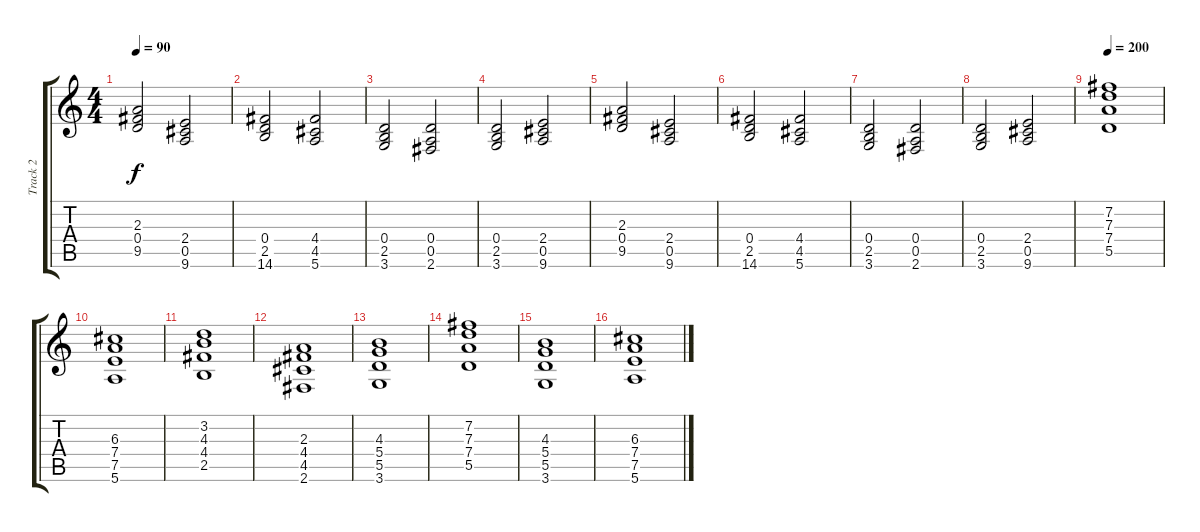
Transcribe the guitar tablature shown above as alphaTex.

\track ("Track 2" "Track 2") {instrument electricguitarclean}
\staff {score tabs}
\tuning (E4 B3 G3 D3 A2 E2) {hide}
\ts (4 4)
\section ("" "")
\tempo 90
\clef g2
\ks c
(2.3 0.4 9.5).2{dy f instrument electricguitarclean} (2.4 0.5 9.6).2 |
(0.4 2.5 14.6).2 (4.4 4.5 5.6).2 |
(0.4 2.5 3.6).2 (0.4 0.5 2.6).2 |
(0.4 2.5 3.6).2 (2.4 0.5 9.6).2 |
(2.3 0.4 9.5).2 (2.4 0.5 9.6).2 |
(0.4 2.5 14.6).2 (4.4 4.5 5.6).2 |
(0.4 2.5 3.6).2 (0.4 0.5 2.6).2 |
(0.4 2.5 3.6).2 (2.4 0.5 9.6).2 |
\tempo 200
(7.2 7.3 7.4 5.5).1 |
(6.3 7.4 7.5 5.6).1 |
(3.2 4.3 4.4 2.5).1 |
(2.3 4.4 4.5 2.6).1 |
(4.3 5.4 5.5 3.6).1 |
(7.2 7.3 7.4 5.5).1 |
(4.3 5.4 5.5 3.6).1 |
(6.3 7.4 7.5 5.6).1
